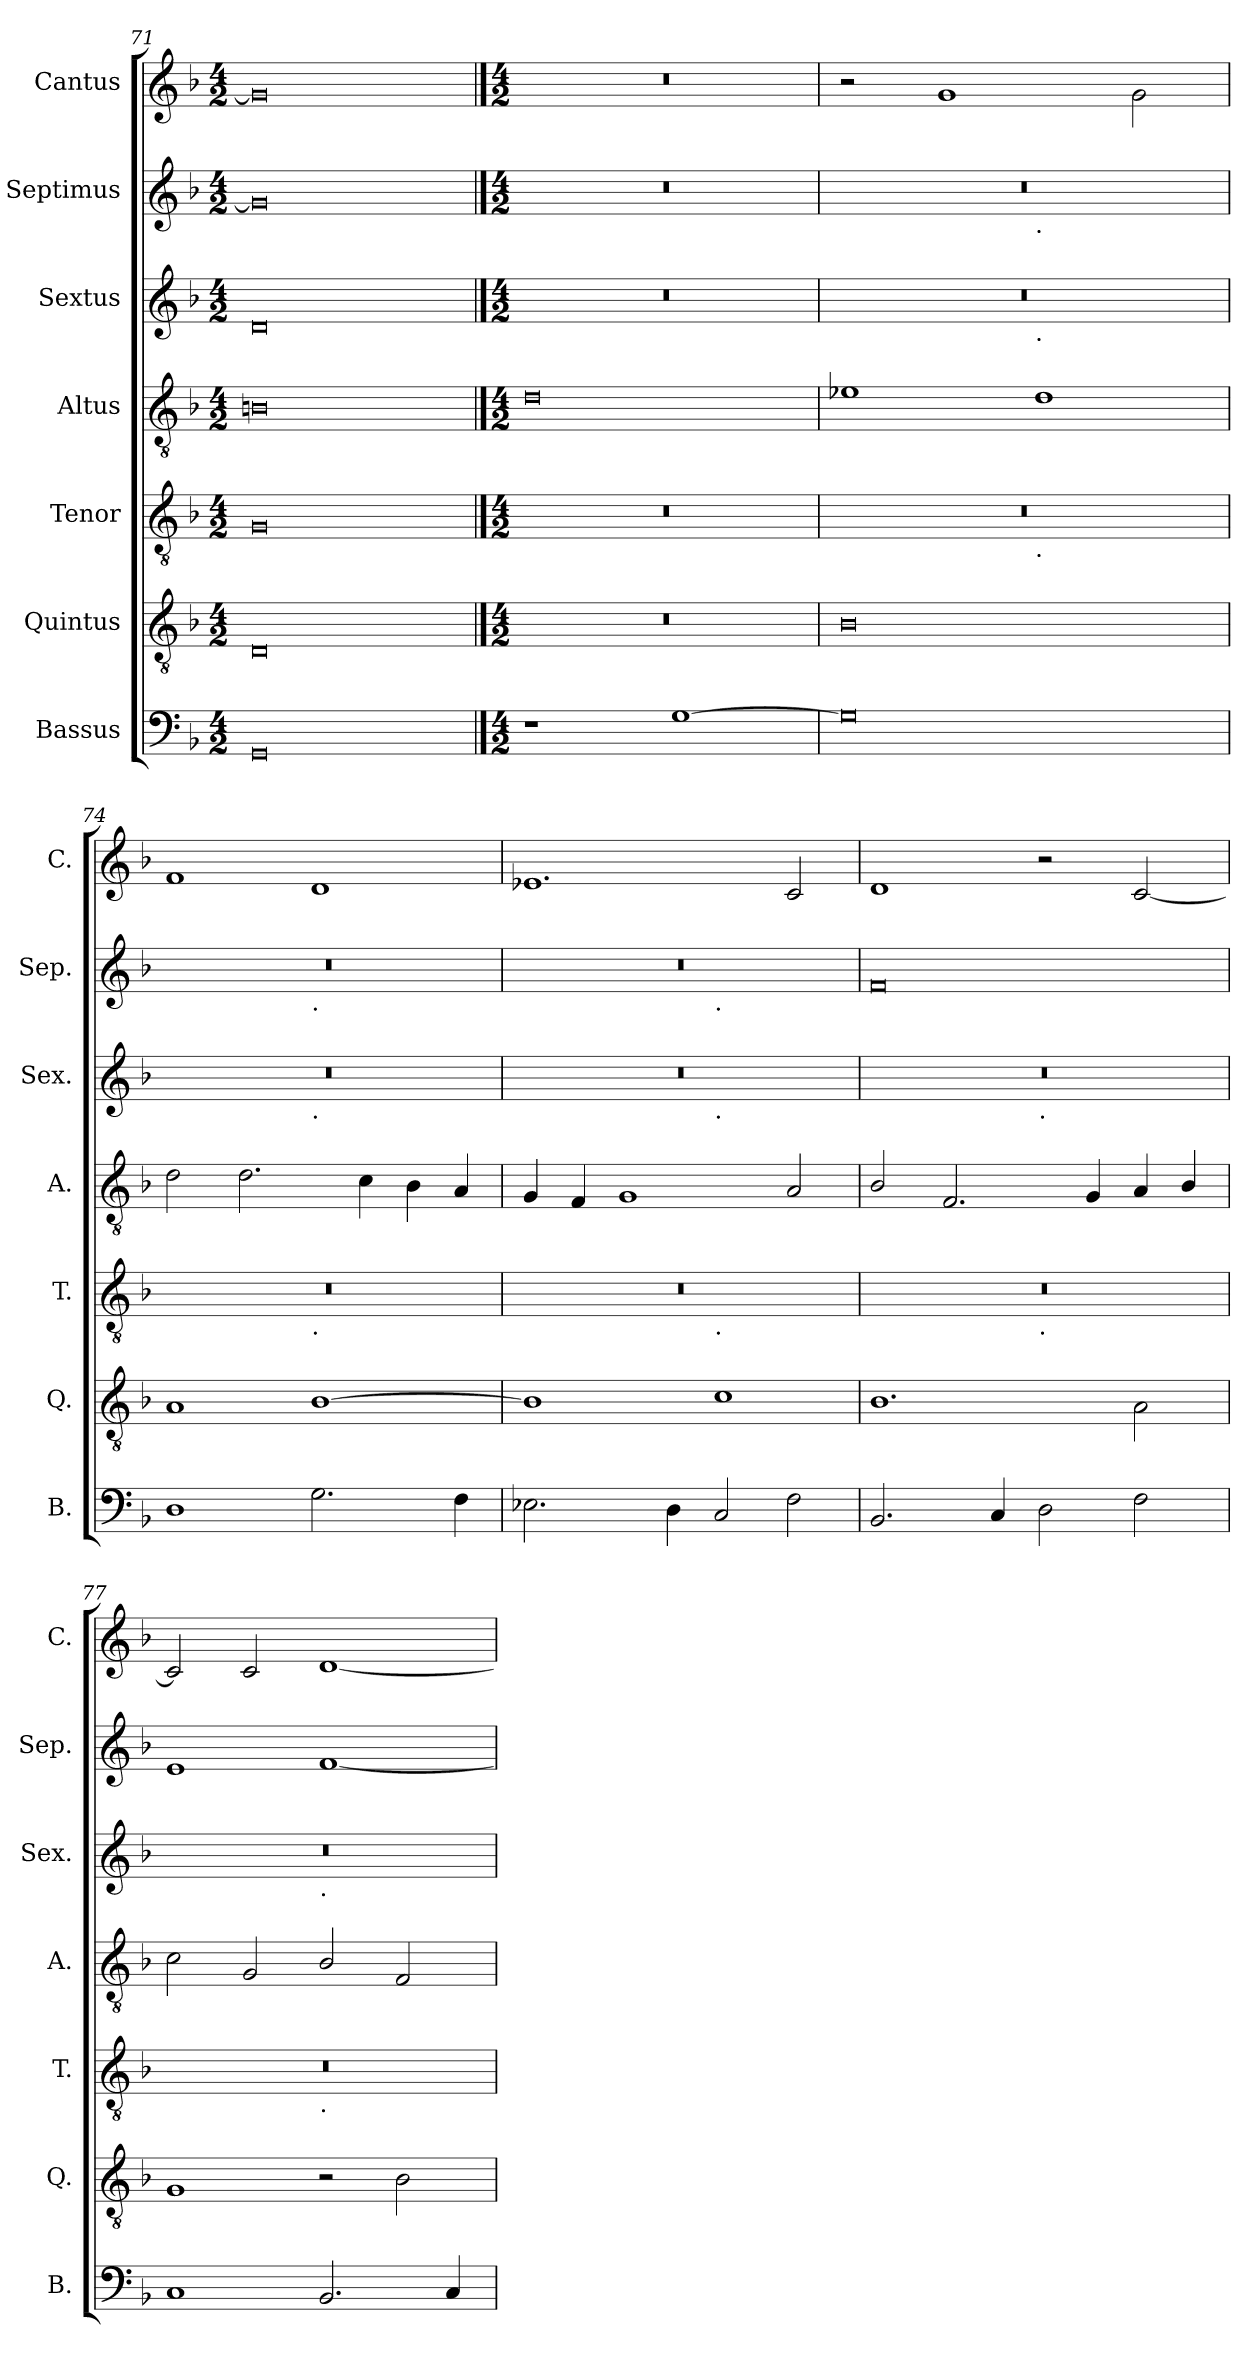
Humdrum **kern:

**kern	**kern	**kern	**kern	**kern	**kern	**kern
*part7	*part6	*part5	*part4	*part3	*part2	*part1
*staff7	*staff6	*staff5	*staff4	*staff3	*staff2	*staff1
*I"Bassus	*I"Quintus	*I"Tenor	*I"Altus	*I"Sextus	*I"Septimus	*I"Cantus
*I'B.	*I'Q.	*I'T.	*I'A.	*I'Sex.	*I'Sep.	*I'C.
*clefF4	*clefGv2	*clefGv2	*clefGv2	*clefG2	*clefG2	*clefG2
*k[b-]	*k[b-]	*k[b-]	*k[b-]	*k[b-]	*k[b-]	*k[b-]
*F:	*F:	*F:	*F:	*F:	*F:	*F:
*M4/2	*M4/2	*M4/2	*M4/2	*M4/2	*M4/2	*M4/2
=71	=71	=71	=71	=71	=71	=71
0GG	0D	0G	0Bn	0d	0g]	0g]
!!LO:PB:g=z
==72	==72	==72	==72	==72	==72	==72
*M4/2	*M4/2	*M4/2	*M4/2	*M4/2	*M4/2	*M4/2
1r	0r	0r	0d	0r	0r	0r
[1G	.	.	.	.	.	.
=73	=73	=73	=73	=73	=73	=73
*	*	*^	*	*^	*^	*
0G]	0B-	0r	1ryy	1e-X	0r	1ryy	0r	1ryy	2r
.	.	.	.	.	.	.	.	.	1g
!	!	!	!	!	!	!	!	!LO:TX:b:t=.	!
!	!	!	!	!	!	!LO:TX:b:t=.	!	!	!
!	!	!	!LO:TX:b:t=.	!	!	!	!	!	!
.	.	.	1ryy	1d	.	1ryy	.	1ryy	.
.	.	.	.	.	.	.	.	.	2g\
=74	=74	=74	=74	=74	=74	=74	=74	=74	=74
1D	1A	0r	1ryy	2d\	0r	1ryy	0r	1ryy	1f
.	.	.	.	2.d\	.	.	.	.	.
!	!	!	!	!	!	!	!	!LO:TX:b:t=.	!
!	!	!	!	!	!	!LO:TX:b:t=.	!	!	!
!	!	!	!LO:TX:b:t=.	!	!	!	!	!	!
2.G\	[1B-	.	1ryy	.	.	1ryy	.	1ryy	1d
.	.	.	.	4c\	.	.	.	.	.
.	.	.	.	4B-\	.	.	.	.	.
4F\	.	.	.	4A/	.	.	.	.	.
=75	=75	=75	=75	=75	=75	=75	=75	=75	=75
2.E-X\	1B-]	0r	1ryy	4G/	0r	1ryy	0r	1ryy	1.e-X
.	.	.	.	4F/	.	.	.	.	.
.	.	.	.	1G	.	.	.	.	.
4D\	.	.	.	.	.	.	.	.	.
!	!	!	!	!	!	!	!	!LO:TX:b:t=.	!
!	!	!	!	!	!	!LO:TX:b:t=.	!	!	!
!	!	!	!LO:TX:b:t=.	!	!	!	!	!	!
2C/	1c	.	1ryy	.	.	1ryy	.	1ryy	.
2F\	.	.	.	2A/	.	.	.	.	2c/
*	*	*	*	*	*	*	*v	*v	*
=76	=76	=76	=76	=76	=76	=76	=76	=76
2.BB-/	1.B-	0r	1ryy	2B-/	0r	1ryy	0f	1d
.	.	.	.	2.F/	.	.	.	.
4C/	.	.	.	.	.	.	.	.
!	!	!	!	!	!	!LO:TX:b:t=.	!	!
!	!	!	!LO:TX:b:t=.	!	!	!	!	!
2D\	.	.	1ryy	.	.	1ryy	.	2r
.	.	.	.	4G/	.	.	.	.
2F\	2A\	.	.	4A/	.	.	.	[2c/
.	.	.	.	4B-/	.	.	.	.
=77	=77	=77	=77	=77	=77	=77	=77	=77
1C	1G	0r	1ryy	2c\	0r	1ryy	1e	2c/]
.	.	.	.	2G/	.	.	.	2c/
!	!	!	!	!	!	!LO:TX:b:t=.	!	!
!	!	!	!LO:TX:b:t=.	!	!	!	!	!
2.BB-/	2r	.	1ryy	2B-/	.	1ryy	[1f	[1d
.	2B-\	.	.	2F/	.	.	.	.
4C/	.	.	.	.	.	.	.	.
*	*	*v	*v	*	*v	*v	*	*
=	=	=	=	=	=	=
*-	*-	*-	*-	*-	*-	*-
